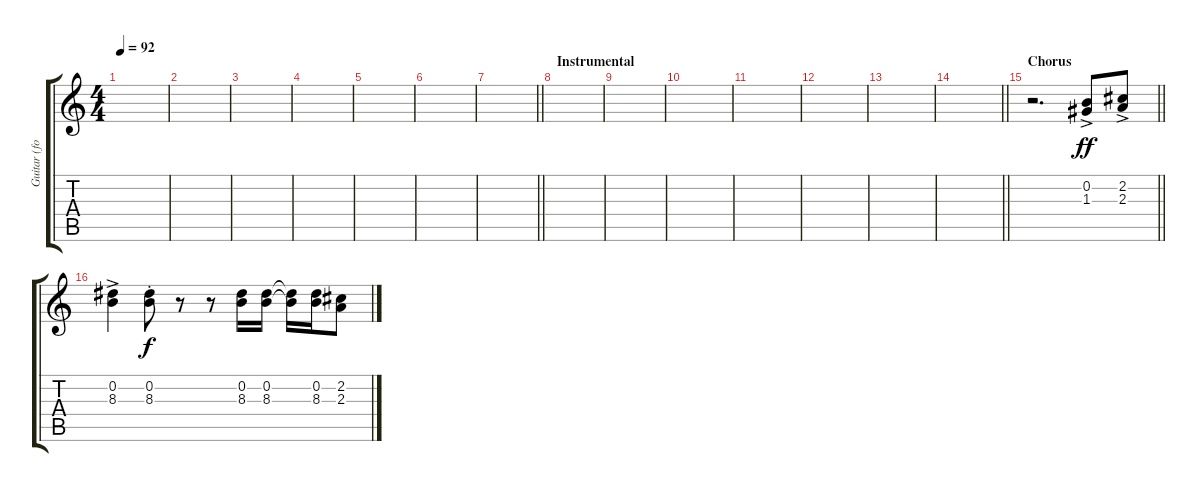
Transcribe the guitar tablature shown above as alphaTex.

\track ("Guitar (for sound effect)" "Guitar (fo") {instrument overdrivenguitar}
\staff {score tabs}
\tuning (E4 B3 G3 D3 A2 E2) {hide}
\ts (4 4)
\tempo 92
\clef g2
\ks c
|
|
|
|
|
|
\barLineRight lightlight
|
\section ("" "Instrumental")
|
|
|
|
|
|
\barLineRight lightlight
|
\section ("" "Chorus")
\barLineRight lightlight
r.2{d} (0.2{ac} 1.3{ac}).8{dy ff volume 13} (2.2{ac} 2.3{ac}).8 |
(0.2{ac} 8.3{ac}).4 (0.2{st} 8.3{st}).8{dy f} r.8 r.8 (0.2 8.3).16 (0.2 8.3).16 (0.2{t} 8.3{t}).16 (0.2 8.3).16 (2.2 2.3).8
